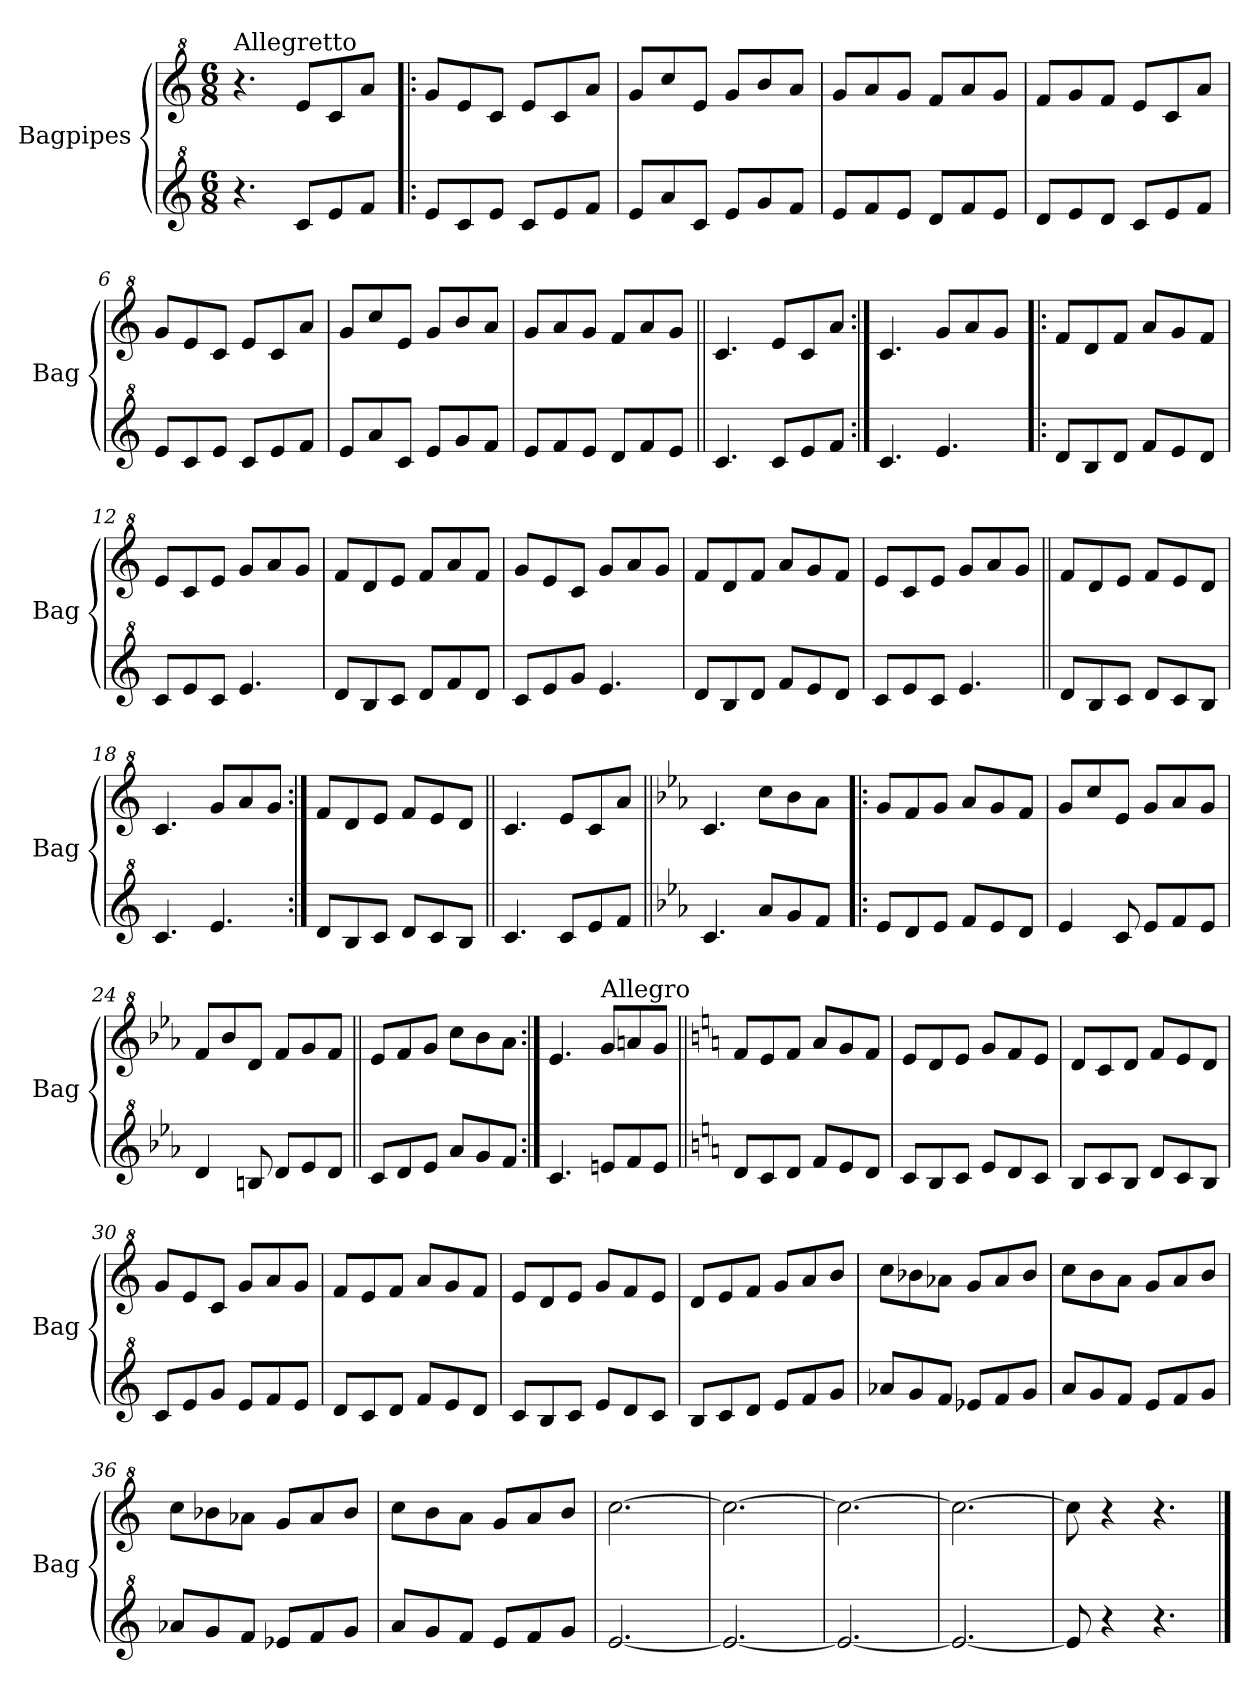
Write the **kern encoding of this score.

**kern	**kern
*part2	*part1
*staff2	*staff1
*I"Bagpipes	*I"Bagpipes
*I'Bag	*I'Bag
*clefG^2	*clefG^2
*k[]	*k[]
*C:	*C:
*M6/8	*M6/8
=1	=1
!	!LO:TX:a:t=Allegretto
4.r	4.r
8cc/L	8ee/L
8ee/	8cc/
8ff/J	8aa/J
=2!|:	=2!|:
8ee/L	8gg/L
8cc/	8ee/
8ee/J	8cc/J
8cc/L	8ee/L
8ee/	8cc/
8ff/J	8aa/J
=3	=3
8ee/L	8gg/L
8aa/	8ccc/
8cc/J	8ee/J
8ee/L	8gg/L
8gg/	8bb/
8ff/J	8aa/J
=4	=4
8ee/L	8gg/L
8ff/	8aa/
8ee/J	8gg/J
8dd/L	8ff/L
8ff/	8aa/
8ee/J	8gg/J
=5	=5
8dd/L	8ff/L
8ee/	8gg/
8dd/J	8ff/J
8cc/L	8ee/L
8ee/	8cc/
8ff/J	8aa/J
=6	=6
8ee/L	8gg/L
8cc/	8ee/
8ee/J	8cc/J
8cc/L	8ee/L
8ee/	8cc/
8ff/J	8aa/J
=7	=7
8ee/L	8gg/L
8aa/	8ccc/
8cc/J	8ee/J
8ee/L	8gg/L
8gg/	8bb/
8ff/J	8aa/J
!!LO:LB:g=z
=8	=8
8ee/L	8gg/L
8ff/	8aa/
8ee/J	8gg/J
8dd/L	8ff/L
8ff/	8aa/
8ee/J	8gg/J
=9||	=9||
4.cc/	4.cc/
8cc/L	8ee/L
8ee/	8cc/
8ff/J	8aa/J
=10:|!	=10:|!
4.cc/	4.cc/
4.ee/	8gg/L
.	8aa/
.	8gg/J
=11!|:	=11!|:
8dd/L	8ff/L
8b/	8dd/
8dd/J	8ff/J
8ff/L	8aa/L
8ee/	8gg/
8dd/J	8ff/J
=12	=12
8cc/L	8ee/L
8ee/	8cc/
8cc/J	8ee/J
4.ee/	8gg/L
.	8aa/
.	8gg/J
=13	=13
8dd/L	8ff/L
8b/	8dd/
8cc/J	8ee/J
8dd/L	8ff/L
8ff/	8aa/
8dd/J	8ff/J
=14	=14
8cc/L	8gg/L
8ee/	8ee/
8gg/J	8cc/J
4.ee/	8gg/L
.	8aa/
.	8gg/J
!!LO:LB:g=z
=15	=15
8dd/L	8ff/L
8b/	8dd/
8dd/J	8ff/J
8ff/L	8aa/L
8ee/	8gg/
8dd/J	8ff/J
=16	=16
8cc/L	8ee/L
8ee/	8cc/
8cc/J	8ee/J
4.ee/	8gg/L
.	8aa/
.	8gg/J
=17||	=17||
8dd/L	8ff/L
8b/	8dd/
8cc/J	8ee/J
8dd/L	8ff/L
8cc/	8ee/
8b/J	8dd/J
=18	=18
4.cc/	4.cc/
4.ee/	8gg/L
.	8aa/
.	8gg/J
=19:|!	=19:|!
8dd/L	8ff/L
8b/	8dd/
8cc/J	8ee/J
8dd/L	8ff/L
8cc/	8ee/
8b/J	8dd/J
=20||	=20||
4.cc/	4.cc/
8cc/L	8ee/L
8ee/	8cc/
8ff/J	8aa/J
=21||	=21||
*k[b-e-a-]	*k[b-e-a-]
*E-:	*E-:
4.cc/	4.cc/
8aa-/L	8ccc\L
8gg/	8bb-\
8ff/J	8aa-\J
!!LO:LB:g=z
=22!|:	=22!|:
8ee-/L	8gg/L
8dd/	8ff/
8ee-/J	8gg/J
8ff/L	8aa-/L
8ee-/	8gg/
8dd/J	8ff/J
=23	=23
4ee-/	8gg/L
.	8ccc/
8cc/	8ee-/J
8ee-/L	8gg/L
8ff/	8aa-/
8ee-/J	8gg/J
=24	=24
4dd/	8ff/L
.	8bb-/
8bn/	8dd/J
8dd/L	8ff/L
8ee-/	8gg/
8dd/J	8ff/J
=25||	=25||
8cc/L	8ee-/L
8dd/	8ff/
8ee-/J	8gg/J
8aa-/L	8ccc\L
8gg/	8bb-\
8ff/J	8aa-\J
=26:|!	=26:|!
4.cc/	4.ee-/
!	!LO:TX:a:t=Allegro
8een/L	8gg/L
8ff/	8aan/
8ee/J	8gg/J
=27||	=27||
*k[]	*k[]
*C:	*C:
8dd/L	8ff/L
8cc/	8ee/
8dd/J	8ff/J
8ff/L	8aa/L
8ee/	8gg/
8dd/J	8ff/J
!!LO:LB:g=z
=28	=28
8cc/L	8ee/L
8b/	8dd/
8cc/J	8ee/J
8ee/L	8gg/L
8dd/	8ff/
8cc/J	8ee/J
=29	=29
8b/L	8dd/L
8cc/	8cc/
8b/J	8dd/J
8dd/L	8ff/L
8cc/	8ee/
8b/J	8dd/J
=30	=30
8cc/L	8gg/L
8ee/	8ee/
8gg/J	8cc/J
8ee/L	8gg/L
8ff/	8aa/
8ee/J	8gg/J
=31	=31
8dd/L	8ff/L
8cc/	8ee/
8dd/J	8ff/J
8ff/L	8aa/L
8ee/	8gg/
8dd/J	8ff/J
=32	=32
8cc/L	8ee/L
8b/	8dd/
8cc/J	8ee/J
8ee/L	8gg/L
8dd/	8ff/
8cc/J	8ee/J
=33	=33
8b/L	8dd/L
8cc/	8ee/
8dd/J	8ff/J
8ee/L	8gg/L
8ff/	8aa/
8gg/J	8bb/J
=34	=34
8aa-X/L	8ccc\L
8gg/	8bb-X\
8ff/J	8aa-X\J
8ee-X/L	8gg/L
8ff/	8aa-/
8gg/J	8bb-/J
!!LO:LB:g=z
=35	=35
8aa/L	8ccc\L
8gg/	8bb\
8ff/J	8aa\J
8ee/L	8gg/L
8ff/	8aa/
8gg/J	8bb/J
=36	=36
8aa-X/L	8ccc\L
8gg/	8bb-X\
8ff/J	8aa-X\J
8ee-X/L	8gg/L
8ff/	8aa-/
8gg/J	8bb-/J
=37	=37
8aa/L	8ccc\L
8gg/	8bb\
8ff/J	8aa\J
8ee/L	8gg/L
8ff/	8aa/
8gg/J	8bb/J
=38	=38
[2.ee/	[2.ccc\
=39	=39
2.ee/_	2.ccc\_
=40	=40
2.ee/_	2.ccc\_
=41	=41
2.ee/_	2.ccc\_
=42	=42
8ee/]	8ccc\]
4r	4r
4.r	4.r
==	==
*-	*-
